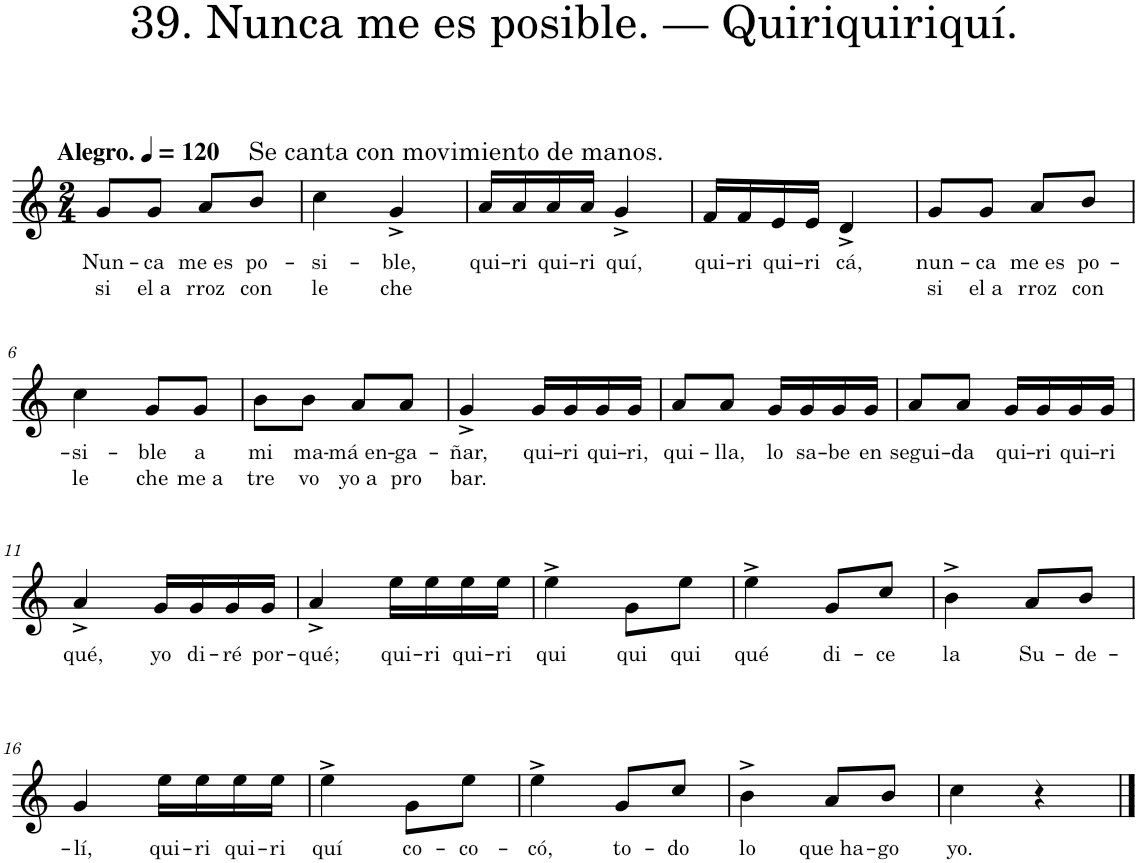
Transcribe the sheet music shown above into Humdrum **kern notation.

**kern	**text	**text
*part1	*part1	*part1
*staff1	*staff1	*staff1
*I"Piano	*	*
*I'Pno.	*	*
*clefG2	*	*
*k[]	*	*
*M2/4	*	*
*MM120	*	*
=1	=1	=1
!LO:TX:a:B:t=Alegro.	!	!
!	!LO:LY:b	!LO:LY:b
8g/L	Nun-	si
!	!LO:LY:b	!LO:LY:b
8g/J	-ca	el a
!	!LO:LY:b	!LO:LY:b
8a/L	me es	rroz
!LO:TX:a:t=Se canta con movimiento de manos.	!	!
!	!LO:LY:b	!LO:LY:b
8b/J	po-	con
=2	=2	=2
!	!LO:LY:b	!LO:LY:b
4cc\	-si-	le
!	!LO:LY:b	!LO:LY:b
4g^/	-ble,	che
=3	=3	=3
!	!LO:LY:b	!
16a/LL	qui-	.
!	!LO:LY:b	!
16a/	-ri	.
!	!LO:LY:b	!
16a/	qui-	.
!	!LO:LY:b	!
16a/JJ	-ri	.
!	!LO:LY:b	!
4g^/	quí,	.
=4	=4	=4
!	!LO:LY:b	!
16f/LL	qui-	.
!	!LO:LY:b	!
16f/	-ri	.
!	!LO:LY:b	!
16e/	qui-	.
!	!LO:LY:b	!
16e/JJ	-ri	.
!	!LO:LY:b	!
4d^/	cá,	.
=5	=5	=5
!	!LO:LY:b	!LO:LY:b
8g/L	nun-	si
!	!LO:LY:b	!LO:LY:b
8g/J	-ca	el a
!	!LO:LY:b	!LO:LY:b
8a/L	me es	rroz
!	!LO:LY:b	!LO:LY:b
8b/J	po-	con
!!LO:LB:g=z
=6	=6	=6
!	!LO:LY:b	!LO:LY:b
4cc\	-si-	le
!	!LO:LY:b	!LO:LY:b
8g/L	-ble	che
!	!LO:LY:b	!LO:LY:b
8g/J	a	me a
=7	=7	=7
!	!LO:LY:b	!LO:LY:b
8b\L	mi	tre
!	!LO:LY:b	!LO:LY:b
8b\J	ma-	vo
!	!LO:LY:b	!LO:LY:b
8a/L	-má en-	yo a
!	!LO:LY:b	!LO:LY:b
8a/J	-ga-	pro
=8	=8	=8
!	!LO:LY:b	!LO:LY:b
4g^/	-ñar,	bar.
!	!LO:LY:b	!
16g/LL	qui-	.
!	!LO:LY:b	!
16g/	-ri	.
!	!LO:LY:b	!
16g/	qui-	.
!	!LO:LY:b	!
16g/JJ	-ri,	.
=9	=9	=9
!	!LO:LY:b	!
8a/L	qui-	.
!	!LO:LY:b	!
8a/J	-lla,	.
!	!LO:LY:b	!
16g/LL	lo	.
!	!LO:LY:b	!
16g/	sa-	.
!	!LO:LY:b	!
16g/	-be	.
!	!LO:LY:b	!
16g/JJ	en	.
=10	=10	=10
!	!LO:LY:b	!
8a/L	segui-	.
!	!LO:LY:b	!
8a/J	-da	.
!	!LO:LY:b	!
16g/LL	qui-	.
!	!LO:LY:b	!
16g/	-ri	.
!	!LO:LY:b	!
16g/	qui-	.
!	!LO:LY:b	!
16g/JJ	-ri	.
!!LO:LB:g=z
=11	=11	=11
!	!LO:LY:b	!
4a^/	qué,	.
!	!LO:LY:b	!
16g/LL	yo	.
!	!LO:LY:b	!
16g/	di-	.
!	!LO:LY:b	!
16g/	-ré	.
!	!LO:LY:b	!
16g/JJ	por-	.
=12	=12	=12
!	!LO:LY:b	!
4a^/	-qué;	.
!	!LO:LY:b	!
16ee\LL	qui-	.
!	!LO:LY:b	!
16ee\	-ri	.
!	!LO:LY:b	!
16ee\	qui-	.
!	!LO:LY:b	!
16ee\JJ	-ri	.
=13	=13	=13
!	!LO:LY:b	!
4ee^\	qui	.
!	!LO:LY:b	!
8g\L	qui	.
!	!LO:LY:b	!
8ee\J	qui	.
=14	=14	=14
!	!LO:LY:b	!
4ee^\	qué	.
!	!LO:LY:b	!
8g/L	di-	.
!	!LO:LY:b	!
8cc/J	-ce	.
=15	=15	=15
!	!LO:LY:b	!
4b^\	la	.
!	!LO:LY:b	!
8a/L	Su-	.
!	!LO:LY:b	!
8b/J	-de-	.
!!LO:LB:g=z
=16	=16	=16
!	!LO:LY:b	!
4g/	-lí,	.
!	!LO:LY:b	!
16ee\LL	qui-	.
!	!LO:LY:b	!
16ee\	-ri	.
!	!LO:LY:b	!
16ee\	qui-	.
!	!LO:LY:b	!
16ee\JJ	-ri	.
=17	=17	=17
!	!LO:LY:b	!
4ee^\	quí	.
!	!LO:LY:b	!
8g\L	co-	.
!	!LO:LY:b	!
8ee\J	-co-	.
=18	=18	=18
!	!LO:LY:b	!
4ee^\	-có,	.
!	!LO:LY:b	!
8g/L	to-	.
!	!LO:LY:b	!
8cc/J	-do	.
=19	=19	=19
!	!LO:LY:b	!
4b^\	lo	.
!	!LO:LY:b	!
8a/L	que ha-	.
!	!LO:LY:b	!
8b/J	-go	.
=20	=20	=20
!	!LO:LY:b	!
4cc\	yo.	.
4r	.	.
==	==	==
*-	*-	*-
